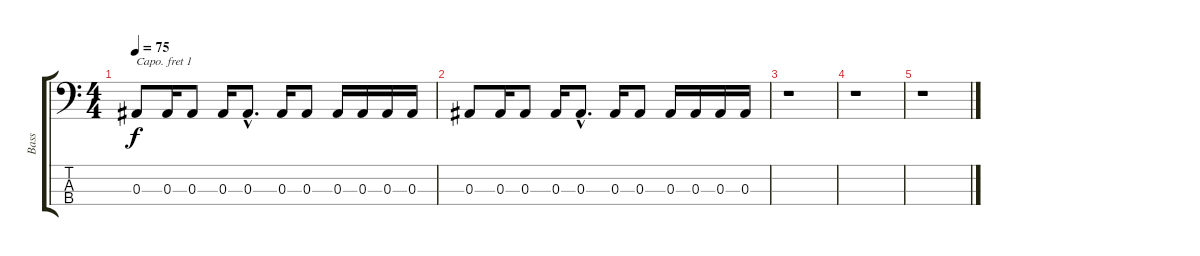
\track ("Bass" "Bass") {instrument electricbassfinger}
\staff {score tabs}
\capo 1
\tuning (G2 D2 A1 E1) {hide}
\ts (4 4)
\tempo 75
\clef f4
\ks c
0.3.8{dy f} 0.3.16 0.3.8 0.3.16 0.3{hac}.8{d} 0.3.16 0.3.8 0.3.16 0.3.16 0.3.16 0.3.16 |
0.3.8 0.3.16 0.3.8 0.3.16 0.3{hac}.8{d} 0.3.16 0.3.8 0.3.16 0.3.16 0.3.16 0.3.16 |
r.1 |
r.1 |
r.1
